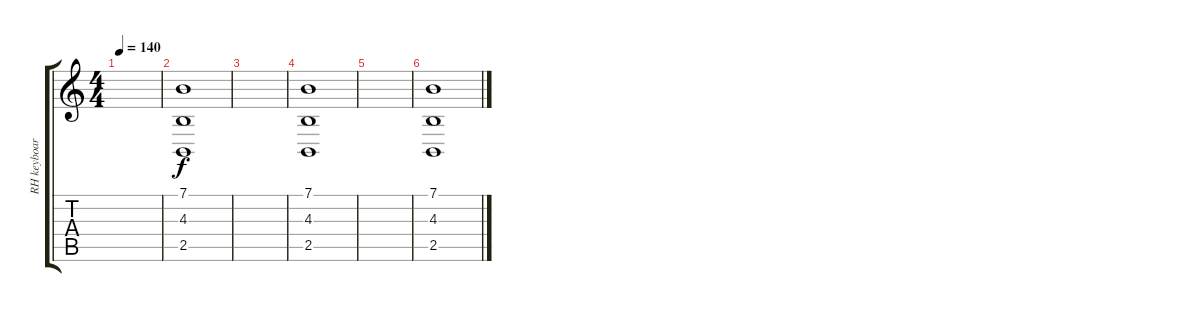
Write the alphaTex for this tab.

\track ("RH keyboard" "RH keyboar") {instrument lead2sawtooth}
\staff {score tabs}
\tuning (E4 B3 G3 D3 A2 E2) {hide}
\ts (4 4)
\tempo 140
\clef g2
\ks c
|
(7.1 4.3 2.5).1{instrument tubularbells} |
|
(7.1 4.3 2.5).1 |
|
(7.1 4.3 2.5).1
